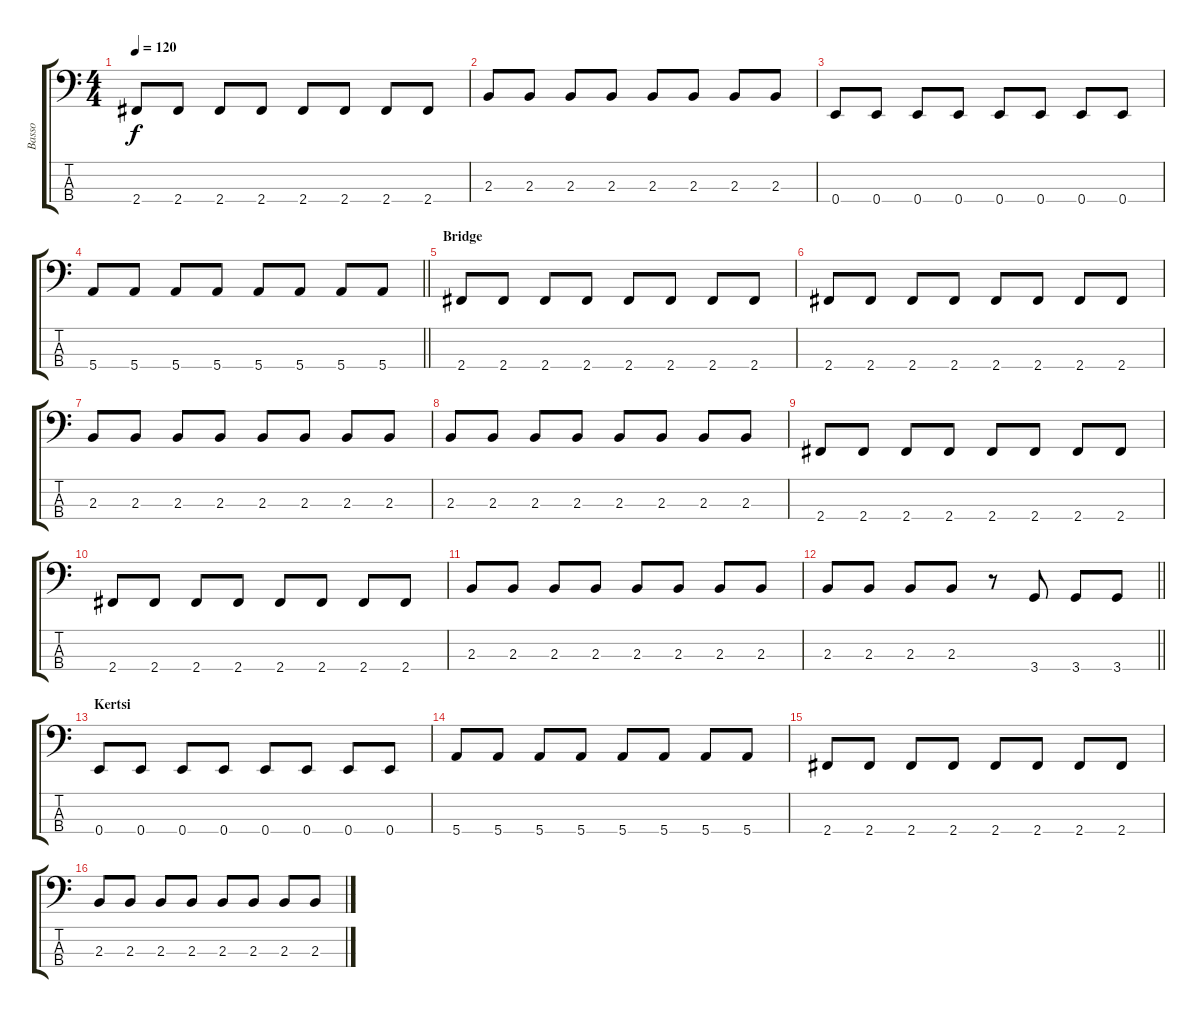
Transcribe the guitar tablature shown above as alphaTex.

\track ("Basso" "Basso") {instrument electricbassfinger}
\staff {score tabs}
\tuning (G2 D2 A1 E1) {hide}
\ts (4 4)
\tempo 120
\clef f4
\ks c
2.4.8{dy f} 2.4.8 2.4.8 2.4.8 2.4.8 2.4.8 2.4.8 2.4.8 |
2.3.8 2.3.8 2.3.8 2.3.8 2.3.8 2.3.8 2.3.8 2.3.8 |
0.4.8 0.4.8 0.4.8 0.4.8 0.4.8 0.4.8 0.4.8 0.4.8 |
\barLineRight lightlight
5.4.8 5.4.8 5.4.8 5.4.8 5.4.8 5.4.8 5.4.8 5.4.8 |
\section ("" "Bridge")
2.4.8 2.4.8 2.4.8 2.4.8 2.4.8 2.4.8 2.4.8 2.4.8 |
2.4.8 2.4.8 2.4.8 2.4.8 2.4.8 2.4.8 2.4.8 2.4.8 |
2.3.8 2.3.8 2.3.8 2.3.8 2.3.8 2.3.8 2.3.8 2.3.8 |
2.3.8 2.3.8 2.3.8 2.3.8 2.3.8 2.3.8 2.3.8 2.3.8 |
2.4.8 2.4.8 2.4.8 2.4.8 2.4.8 2.4.8 2.4.8 2.4.8 |
2.4.8 2.4.8 2.4.8 2.4.8 2.4.8 2.4.8 2.4.8 2.4.8 |
2.3.8 2.3.8 2.3.8 2.3.8 2.3.8 2.3.8 2.3.8 2.3.8 |
\barLineRight lightlight
2.3.8 2.3.8 2.3.8 2.3.8 r.8 3.4.8 3.4.8 3.4.8 |
\section ("" "Kertsi")
0.4.8 0.4.8 0.4.8 0.4.8 0.4.8 0.4.8 0.4.8 0.4.8 |
5.4.8 5.4.8 5.4.8 5.4.8 5.4.8 5.4.8 5.4.8 5.4.8 |
2.4.8 2.4.8 2.4.8 2.4.8 2.4.8 2.4.8 2.4.8 2.4.8 |
2.3.8 2.3.8 2.3.8 2.3.8 2.3.8 2.3.8 2.3.8 2.3.8
